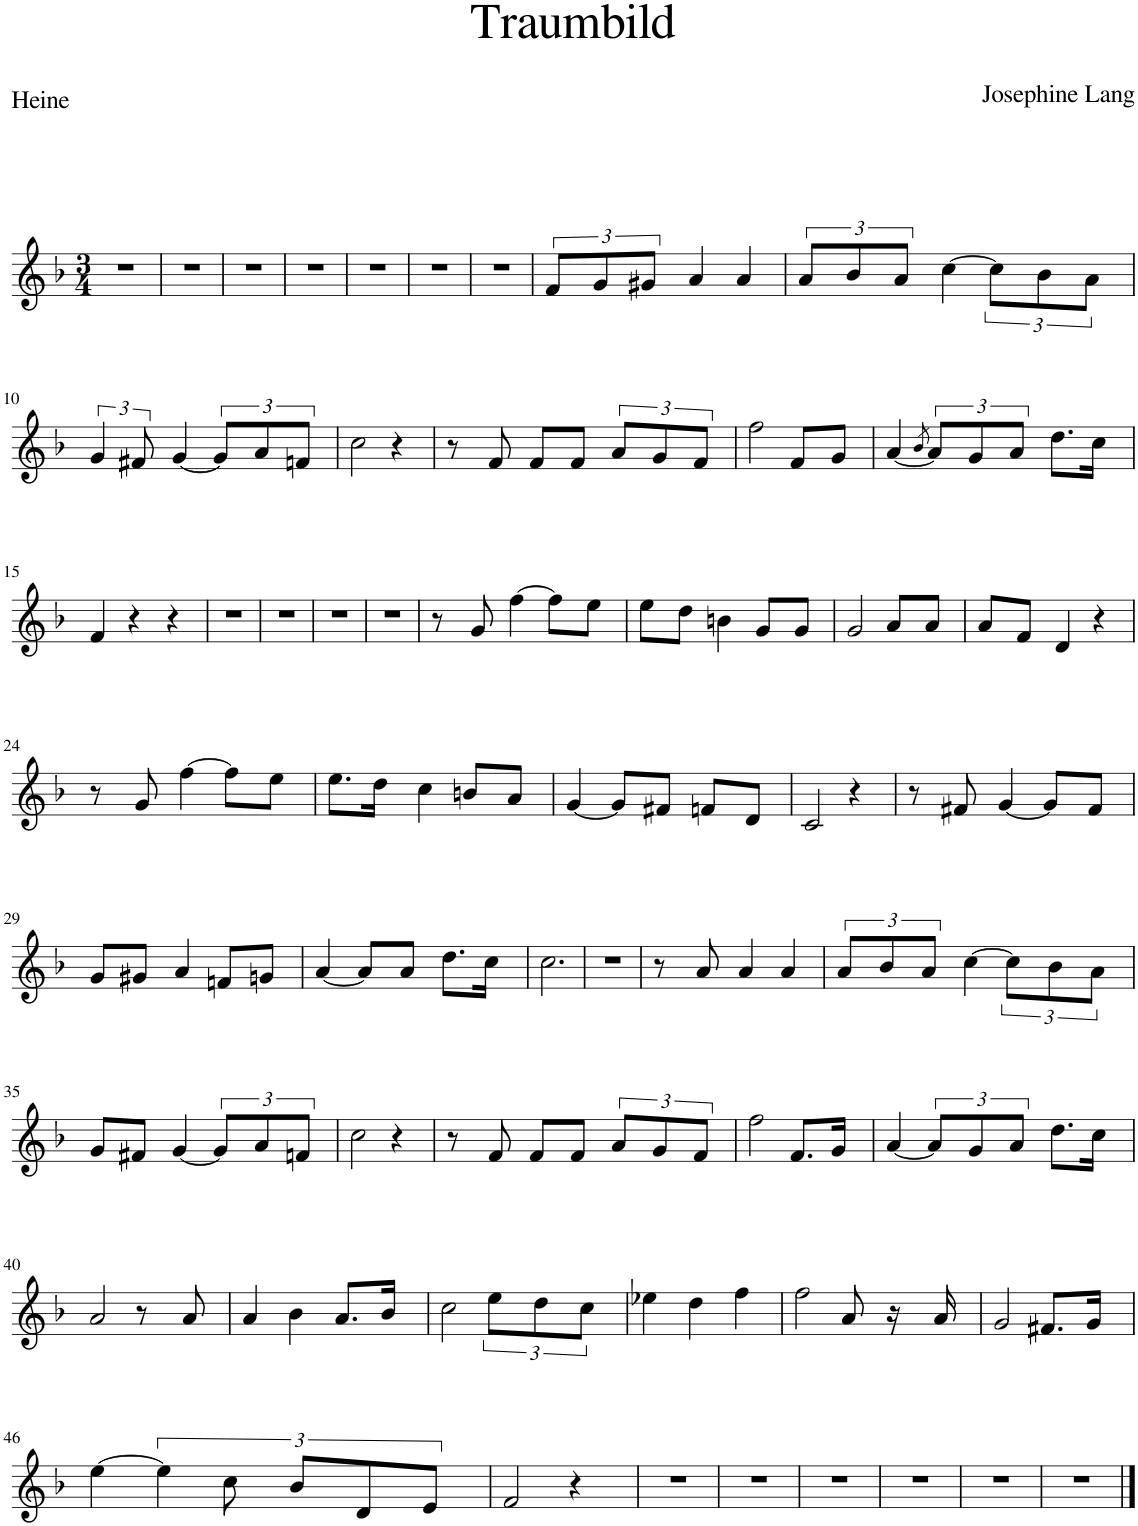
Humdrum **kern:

**kern
*part1
*staff1
*I"Piano
*I'Pno
*clefG2
*k[b-]
*M3/4
=1
2.r
=2
2.r
=3
2.r
=4
2.r
=5
2.r
=6
2.r
=7
2.r
=8
12f/L
12g/
12g#X/J
4a/
4a/
=9
12a/L
12b-/
12a/J
[4cc\
12cc\L]
12b-\
12a\J
!!LO:LB:g=z
=10
6g/
12f#X/
[4g/
12g/L]
12a/
12fn/J
=11
2cc\
4r
=12
8r
8f/
8f/L
8f/J
12a/L
12g/
12f/J
=13
2ff\
8f/L
8g/J
=14
[4a/
8qb-/
12a/L]
12g/
12a/J
8.dd\L
16cc\Jk
!!LO:LB:g=z
=15
4f/
4r
4r
=16
2.r
=17
2.r
=18
2.r
=19
2.r
=20
8r
8g/
[4ff\
8ff\L]
8ee\J
=21
8ee\L
8dd\J
4bn\
8g/L
8g/J
=22
2g/
8a/L
8a/J
=23
8a/L
8f/J
4d/
4r
!!LO:LB:g=z
=24
8r
8g/
[4ff\
8ff\L]
8ee\J
=25
8.ee\L
16dd\Jk
4cc\
8bn/L
8a/J
=26
[4g/
8g/L]
8f#X/J
8fn/L
8d/J
=27
2c/
4r
=28
8r
8f#X/
[4g/
8g/L]
8f#/J
!!LO:LB:g=z
=29
8g/L
8g#X/J
4a/
8fn/L
8gn/J
=30
[4a/
8a/L]
8a/J
8.dd\L
16cc\Jk
=31
2.cc\
=32
2.r
=33
8r
8a/
4a/
4a/
=34
12a/L
12b-/
12a/J
[4cc\
12cc\L]
12b-\
12a\J
!!LO:LB:g=z
=35
8g/L
8f#X/J
[4g/
12g/L]
12a/
12fn/J
=36
2cc\
4r
=37
8r
8f/
8f/L
8f/J
12a/L
12g/
12f/J
=38
2ff\
8.f/L
16g/Jk
=39
[4a/
12a/L]
12g/
12a/J
8.dd\L
16cc\Jk
!!LO:LB:g=z
=40
2a/
8r
8a/
=41
4a/
4b-\
8.a/L
16b-/Jk
=42
2cc\
12ee\L
12dd\
12cc\J
=43
4ee-X\
4dd\
4ff\
=44
2ff\
8a/
16r
16a/
=45
2g/
8.f#X/L
16g/Jk
!!LO:LB:g=z
=46
[4ee\
6ee\]
12cc\
12b-/L
12d/
12e/J
=47
2f/
4r
=48
2.r
=49
2.r
=50
2.r
=51
2.r
=52
2.r
=53
2.r
==
*-
